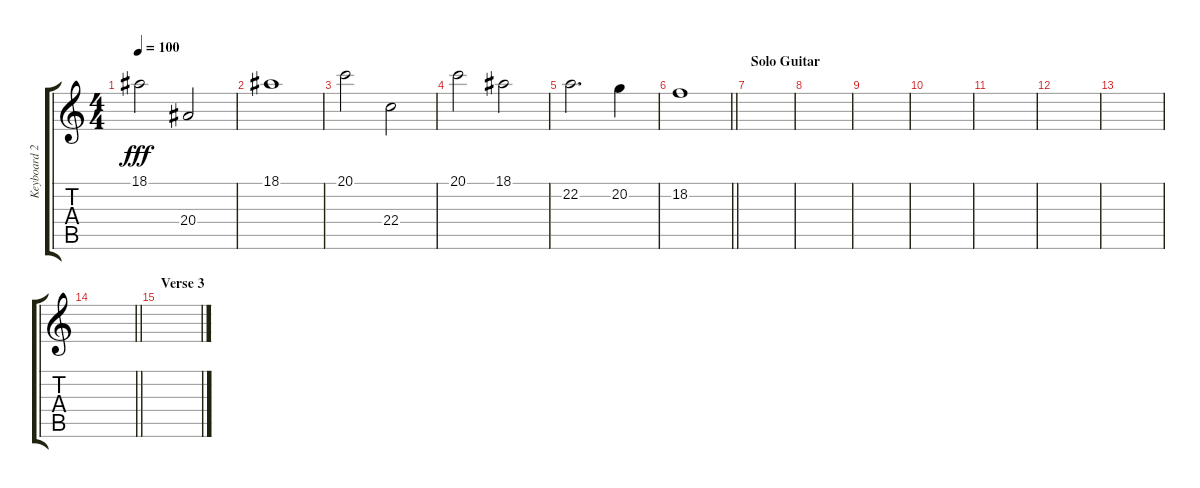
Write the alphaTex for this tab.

\track ("Keyboard 2(Ovie)" "Keyboard 2") {instrument stringensemble2}
\staff {score tabs}
\tuning (E4 B3 G3 D3 A2 E2) {hide}
\ts (4 4)
\tempo 100
\clef g2
\ks c
18.1.2{dy fff} 20.4.2 |
18.1.1 |
20.1.2 22.4.2 |
20.1.2 18.1.2 |
22.2.2{d} 20.2.4 |
\barLineRight lightlight
18.2.1 |
\section ("" "Solo Guitar")
|
|
|
|
|
|
|
\barLineRight lightlight
|
\section ("" "Verse 3")
